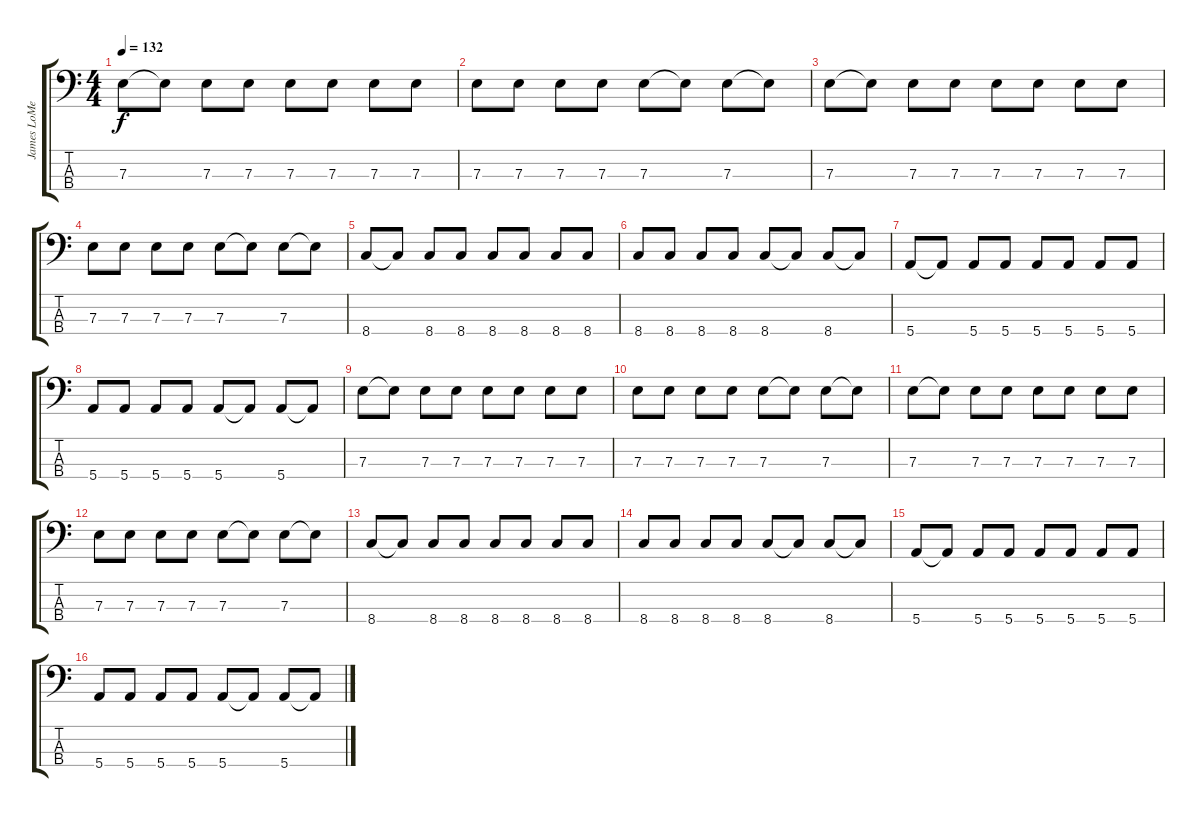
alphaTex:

\track ("James LoMenzo" "James LoMe") {instrument electricbassfinger}
\staff {score tabs}
\tuning (G2 D2 A1 E1) {hide}
\ts (4 4)
\tempo 132
\clef f4
\ks c
7.3.8{dy f} 7.3{t}.8 7.3.8 7.3.8 7.3.8 7.3.8 7.3.8 7.3.8 |
7.3.8 7.3.8 7.3.8 7.3.8 7.3.8 7.3{t}.8 7.3.8 7.3{t}.8 |
7.3.8 7.3{t}.8 7.3.8 7.3.8 7.3.8 7.3.8 7.3.8 7.3.8 |
7.3.8 7.3.8 7.3.8 7.3.8 7.3.8 7.3{t}.8 7.3.8 7.3{t}.8 |
8.4.8 8.4{t}.8 8.4.8 8.4.8 8.4.8 8.4.8 8.4.8 8.4.8 |
8.4.8 8.4.8 8.4.8 8.4.8 8.4.8 8.4{t}.8 8.4.8 8.4{t}.8 |
5.4.8 5.4{t}.8 5.4.8 5.4.8 5.4.8 5.4.8 5.4.8 5.4.8 |
5.4.8 5.4.8 5.4.8 5.4.8 5.4.8 5.4{t}.8 5.4.8 5.4{t}.8 |
7.3.8 7.3{t}.8 7.3.8 7.3.8 7.3.8 7.3.8 7.3.8 7.3.8 |
7.3.8 7.3.8 7.3.8 7.3.8 7.3.8 7.3{t}.8 7.3.8 7.3{t}.8 |
7.3.8 7.3{t}.8 7.3.8 7.3.8 7.3.8 7.3.8 7.3.8 7.3.8 |
7.3.8 7.3.8 7.3.8 7.3.8 7.3.8 7.3{t}.8 7.3.8 7.3{t}.8 |
8.4.8 8.4{t}.8 8.4.8 8.4.8 8.4.8 8.4.8 8.4.8 8.4.8 |
8.4.8 8.4.8 8.4.8 8.4.8 8.4.8 8.4{t}.8 8.4.8 8.4{t}.8 |
5.4.8 5.4{t}.8 5.4.8 5.4.8 5.4.8 5.4.8 5.4.8 5.4.8 |
5.4.8 5.4.8 5.4.8 5.4.8 5.4.8 5.4{t}.8 5.4.8 5.4{t}.8
